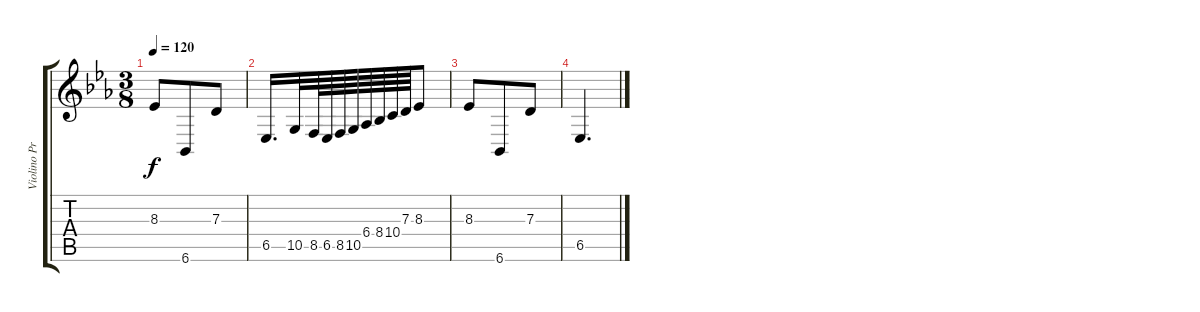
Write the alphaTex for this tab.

\track ("Violino Principale" "Violino Pr") {instrument violin}
\staff {score tabs}
\tuning (E4 B3 G3 D3 A2 E2) {hide}
\ts (3 8)
\tempo 120
\clef g2
\ks eb
8.3.8{dy f} 6.6.8 7.3.8 |
6.5.16{d} 10.5.32 8.5.64 6.5.64 8.5.64 10.5.64 6.4.64 8.4.64 10.4.64 7.3.64 8.3.8 |
8.3.8 6.6.8 7.3.8 |
6.5.4{d}
